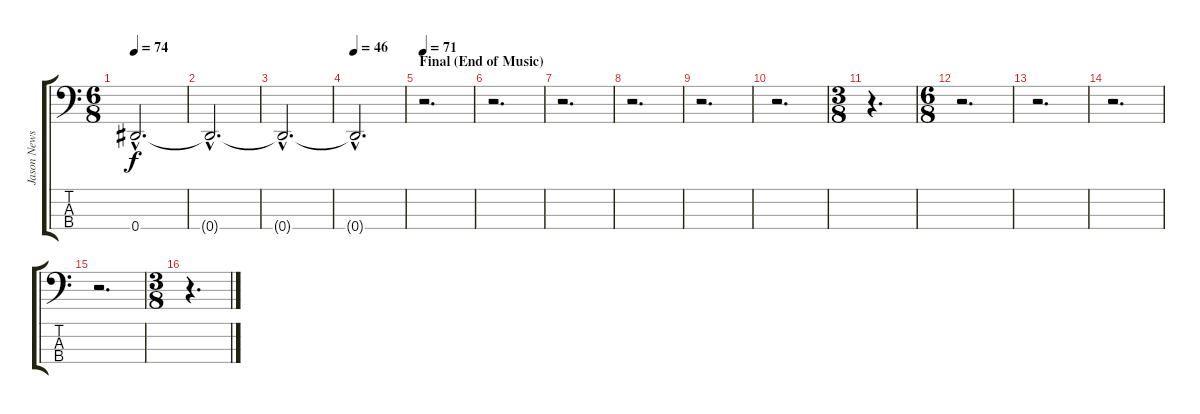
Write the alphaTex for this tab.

\track ("Jason Newsted (Bass)" "Jason News") {instrument electricbasspick}
\staff {score tabs}
\tuning (Gb2 Db2 Ab1 Eb1) {hide}
\ts (6 8)
\tempo 74
\clef f4
\ks c
0.4{hac t}.2{d dy f} |
0.4{hac t}.2{d} |
0.4{hac t}.2{d} |
\tempo 46
0.4{hac t}.2{d} |
\section ("" "Final (End of Music)")
\tempo 71
r.2{d} |
r.2{d} |
r.2{d} |
r.2{d} |
r.2{d} |
r.2{d} |
\ts (3 8)
r.4{d} |
\ts (6 8)
r.2{d} |
r.2{d} |
r.2{d} |
r.2{d} |
\ts (3 8)
r.4{d}
